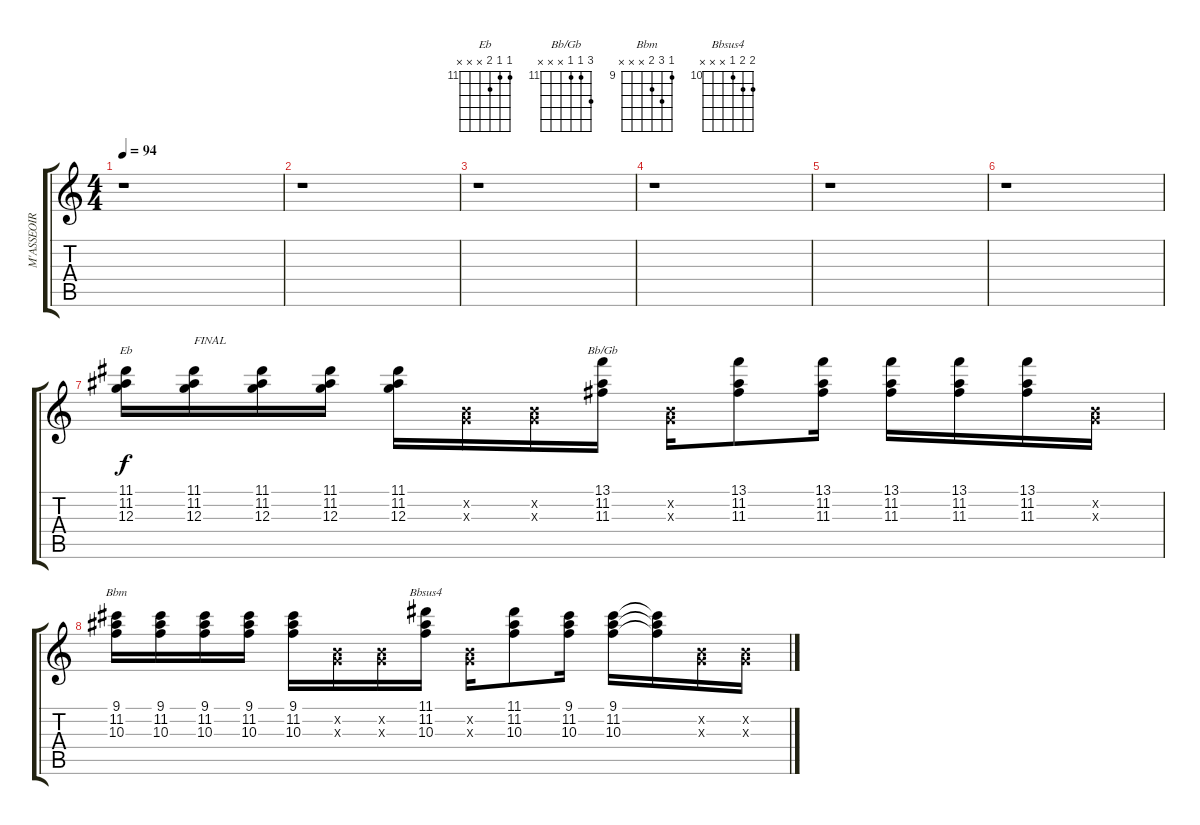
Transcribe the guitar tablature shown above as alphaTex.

\track ("M'ASSEOIR (guitare 3)" "M'ASSEOIR ") {instrument acousticguitarnylon}
\staff {score tabs}
\tuning (E4 B3 G3 D3 A2 E2) {hide}
\chord ("Eb" 11 11 12 x x x) {firstfret 11}
\chord ("Bb/Gb" 13 11 11 x x x) {firstfret 11}
\chord ("Bbm" 9 11 10 x x x) {firstfret 9}
\chord ("Bbsus4" 11 11 10 x x x) {firstfret 10}
\ts (4 4)
\tempo 94
\clef g2
\ks c
r.1{dy f} |
r.1 |
r.1 |
r.1 |
r.1 |
r.1 |
(11.1 11.2 12.3).16{ch "Eb"} (11.1 11.2 12.3).16{txt "FINAL"} (11.1 11.2 12.3).16 (11.1 11.2 12.3).16 (11.1 11.2 12.3).16 (0.2{x} 0.3{x}).16 (0.2{x} 0.3{x}).16 (13.1 11.2 11.3).16{ch "Bb/Gb"} (0.2{x} 0.3{x}).16 (13.1 11.2 11.3).8 (13.1 11.2 11.3).16 (13.1 11.2 11.3).16 (13.1 11.2 11.3).16 (13.1 11.2 11.3).16 (0.2{x} 0.3{x}).16 |
(9.1 11.2 10.3).16{ch "Bbm"} (9.1 11.2 10.3).16 (9.1 11.2 10.3).16 (9.1 11.2 10.3).16 (9.1 11.2 10.3).16 (0.2{x} 0.3{x}).16 (0.2{x} 0.3{x}).16 (11.1 11.2 10.3).16{ch "Bbsus4"} (0.2{x} 0.3{x}).16 (11.1 11.2 10.3).8 (9.1 11.2 10.3).16 (9.1 11.2 10.3).16 (9.1{t} 11.2{t} 10.3{t}).16 (0.2{x} 0.3{x}).16 (0.2{x} 0.3{x}).16
